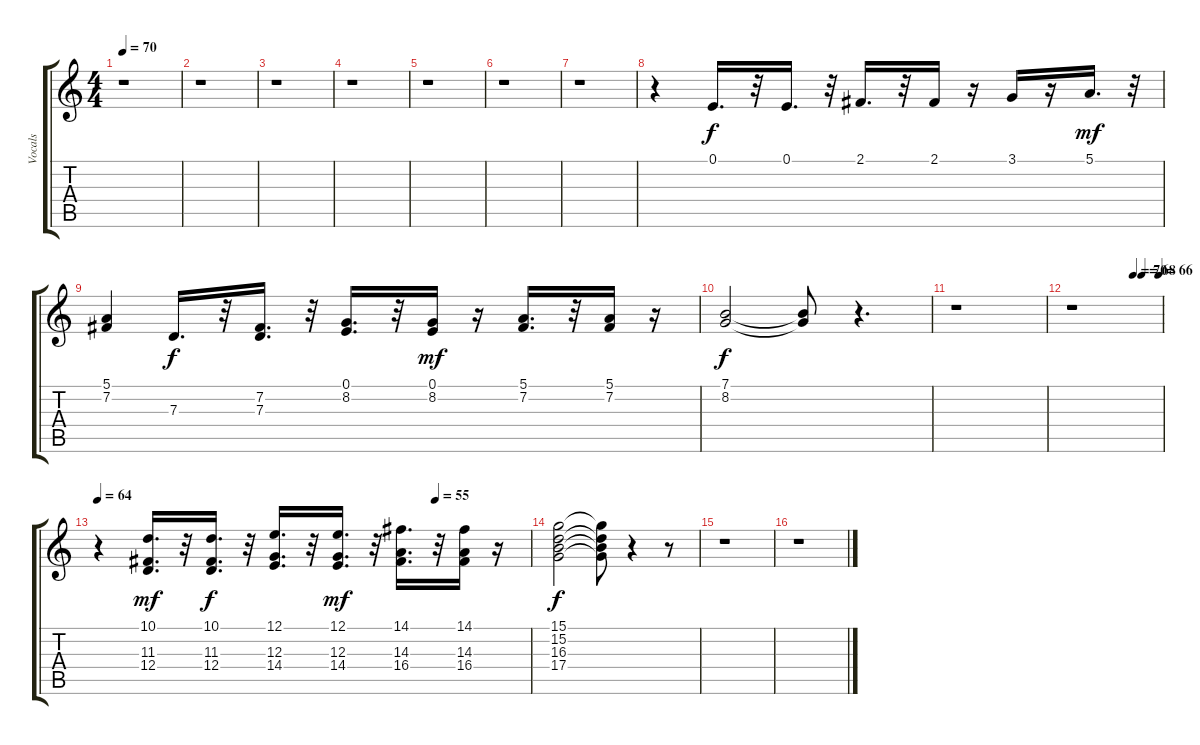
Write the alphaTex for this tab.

\track ("Vocals" "Vocals") {instrument synthvoice}
\staff {score tabs}
\tuning (E4 B3 G3 D3 A2 E2) {hide}
\ts (4 4)
\tempo 70
\clef g2
\ks c
r.1{dy f} |
r.1 |
r.1 |
r.1 |
r.1 |
r.1 |
r.1 |
r.4 0.1.16{d} r.32 0.1.16{d} r.32 2.1.16{d} r.32 2.1.16 r.16 3.1.16 r.16 5.1.16{d dy mf} r.32 |
(5.1 7.2).4 7.3.16{d dy f} r.32 (7.2 7.3).16{d} r.32 (0.1 8.2).16{d} r.32 (0.1 8.2).16{dy mf} r.16 (5.1 7.2).16{d} r.32 (5.1 7.2).16 r.16 |
(7.1 8.2).2{dy f} (7.1{t} 8.2{t}).8 r.4{d} |
r.1 |
\tempo (70 0.6875)
\tempo (68 0.78125)
\tempo (66 0.96875)
r.1 |
\tempo 64
\tempo (55 0.78125)
r.4 (10.1 11.3 12.4).16{d dy mf} r.32 (10.1 11.3 12.4).16{d dy f} r.32 (12.1 12.3 14.4).16{d} r.32 (12.1 12.3 14.4).16{d dy mf} r.32 (14.1 14.3 16.4).16{d} r.32 (14.1 14.3 16.4).16 r.16 |
(15.1 15.2 16.3 17.4).2{dy f} (15.1{t} 15.2{t} 16.3{t} 17.4{t}).8 r.4 r.8 |
r.1 |
r.1
